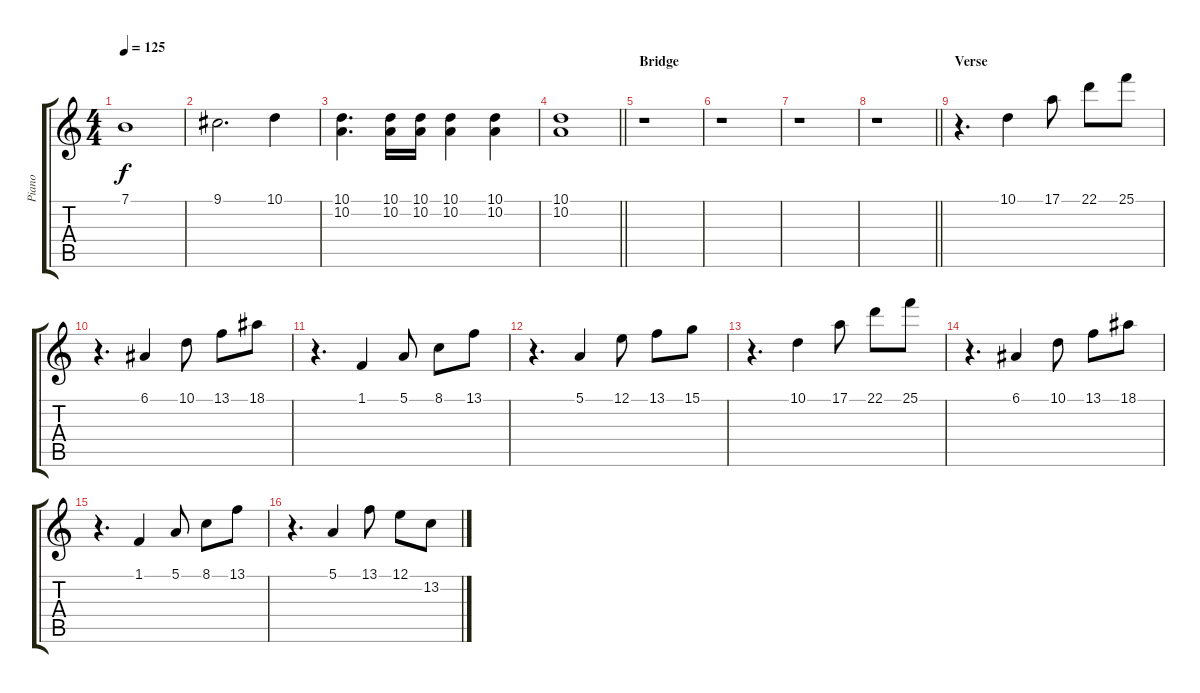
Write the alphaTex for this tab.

\track ("Piano" "Piano") {instrument brightacousticpiano}
\staff {score tabs}
\tuning (E4 B3 G3 D3 A2 E2) {hide}
\ts (4 4)
\tempo 125
\clef g2
\ks c
7.1.1{dy f} |
9.1.2{d} 10.1.4 |
(10.1 10.2).4{d} (10.1 10.2).16 (10.1 10.2).16 (10.1 10.2).4 (10.1 10.2).4 |
\barLineRight lightlight
(10.1 10.2).1 |
\section ("" "Bridge ")
r.1 |
r.1 |
r.1 |
\barLineRight lightlight
r.1 |
\section ("" "Verse ")
r.4{d} 10.1.4 17.1.8 22.1.8 25.1.8 |
r.4{d} 6.1.4 10.1.8 13.1.8 18.1.8 |
r.4{d} 1.1.4 5.1.8 8.1.8 13.1.8 |
r.4{d} 5.1.4 12.1.8 13.1.8 15.1.8 |
r.4{d} 10.1.4 17.1.8 22.1.8 25.1.8 |
r.4{d} 6.1.4 10.1.8 13.1.8 18.1.8 |
r.4{d} 1.1.4 5.1.8 8.1.8 13.1.8 |
r.4{d} 5.1.4 13.1.8 12.1.8 13.2.8
